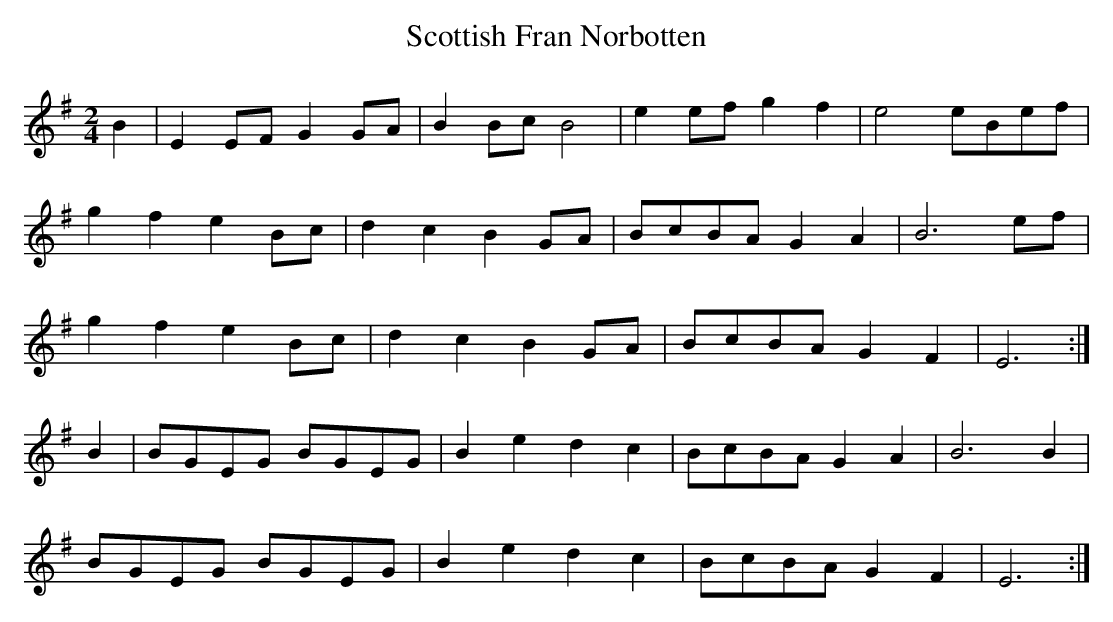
X:1
T:Scottish Fran Norbotten
M:2/4
L:1/8
K:Em
B2|E2 EF G2 GA|B2 Bc B4|e2 ef g2 f2|e4 eBef|
g2 f2 e2 Bc|d2 c2 B2 GA|BcBA G2 A2|B6 ef|
g2 f2 e2 Bc|d2 c2 B2 GA|BcBA G2 F2|E6:|
B2|BGEG BGEG|B2 e2 d2 c2|BcBA G2 A2|B6 B2|
BGEG BGEG|B2 e2 d2 c2|BcBA G2 F2|E6:|
